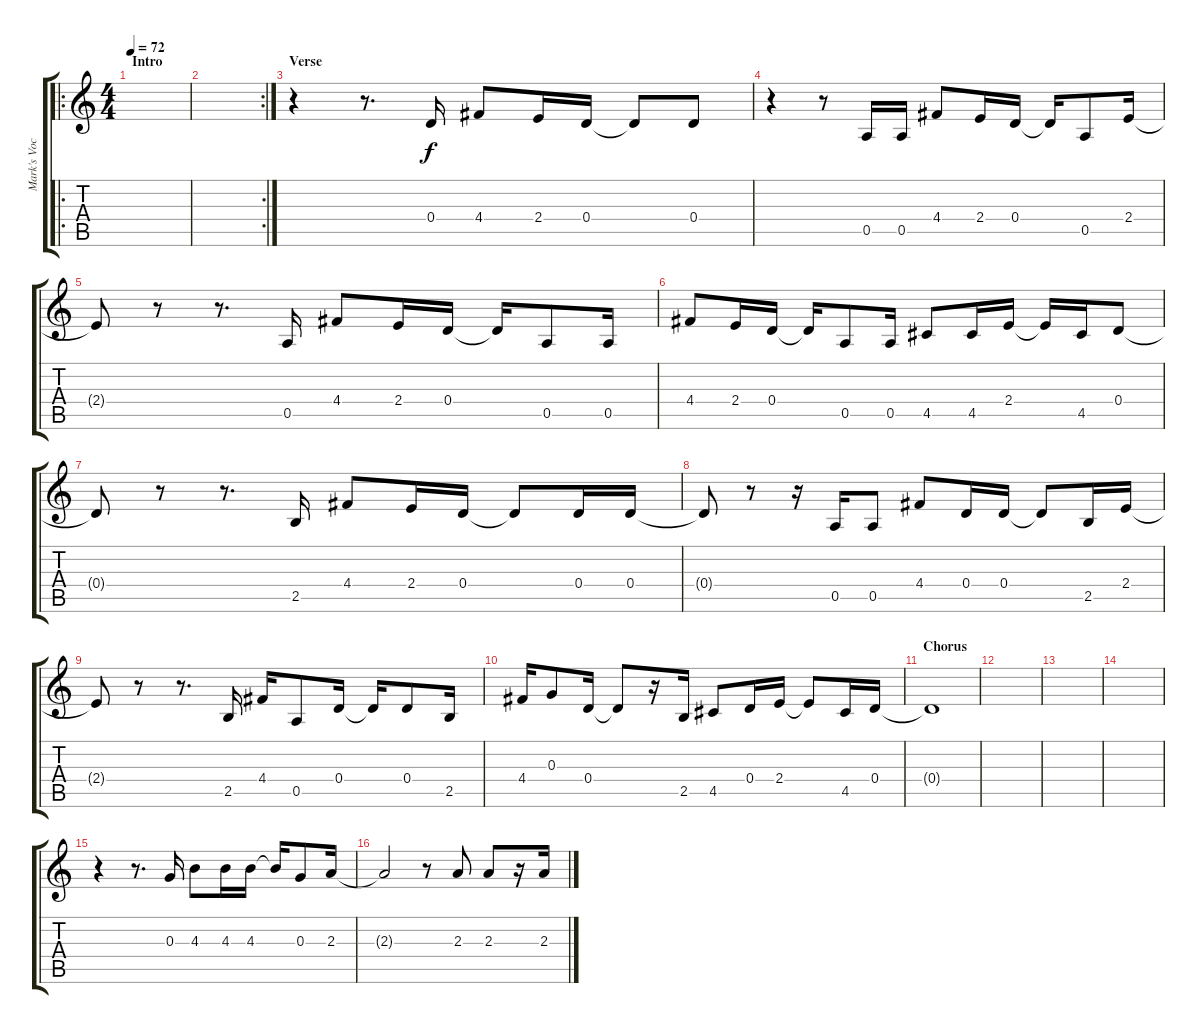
\track ("Mark's Vocals" "Mark's Voc") {instrument overdrivenguitar}
\staff {score tabs}
\tuning (E4 B3 G3 D3 A2 E2) {hide}
\ro
\ts (4 4)
\section ("" "Intro")
\tempo 72
\clef g2
\ks c
|
\rc 2
|
\section ("" "Verse")
r.4 r.8{d} 0.4.16 4.4.8 2.4.16 0.4.16 0.4{t}.8 0.4.8 |
r.4 r.8 0.5.16 0.5.16 4.4.8 2.4.16 0.4.16 0.4{t}.16 0.5.8 2.4.16 |
2.4{t}.8 r.8 r.8{d} 0.5.16 4.4.8 2.4.16 0.4.16 0.4{t}.16 0.5.8 0.5.16 |
4.4.8 2.4.16 0.4.16 0.4{t}.16 0.5.8 0.5.16 4.5.8 4.5.16 2.4.16 2.4{t}.16 4.5.16 0.4.8 |
0.4{t}.8 r.8 r.8{d} 2.5.16 4.4.8 2.4.16 0.4.16 0.4{t}.8 0.4.16 0.4.16 |
0.4{t}.8 r.8 r.16 0.5.16 0.5.8 4.4.8 0.4.16 0.4.16 0.4{t}.8 2.5.16 2.4.16 |
2.4{t}.8 r.8 r.8{d} 2.5.16 4.4.16 0.5.8 0.4.16 0.4{t}.16 0.4.8 2.5.16 |
4.4.16 0.3.8 0.4.16 0.4{t}.8 r.16 2.5.16 4.5.8 0.4.16 2.4.16 2.4{t}.8 4.5.16 0.4.16 |
\section ("" "Chorus")
0.4{t}.1 |
|
|
|
r.4 r.8{d} 0.3.16 4.3.8 4.3.16 4.3.16 4.3{t}.16 0.3.8 2.3.16 |
2.3{t}.2 r.8 2.3.8 2.3.8 r.16 2.3.16
